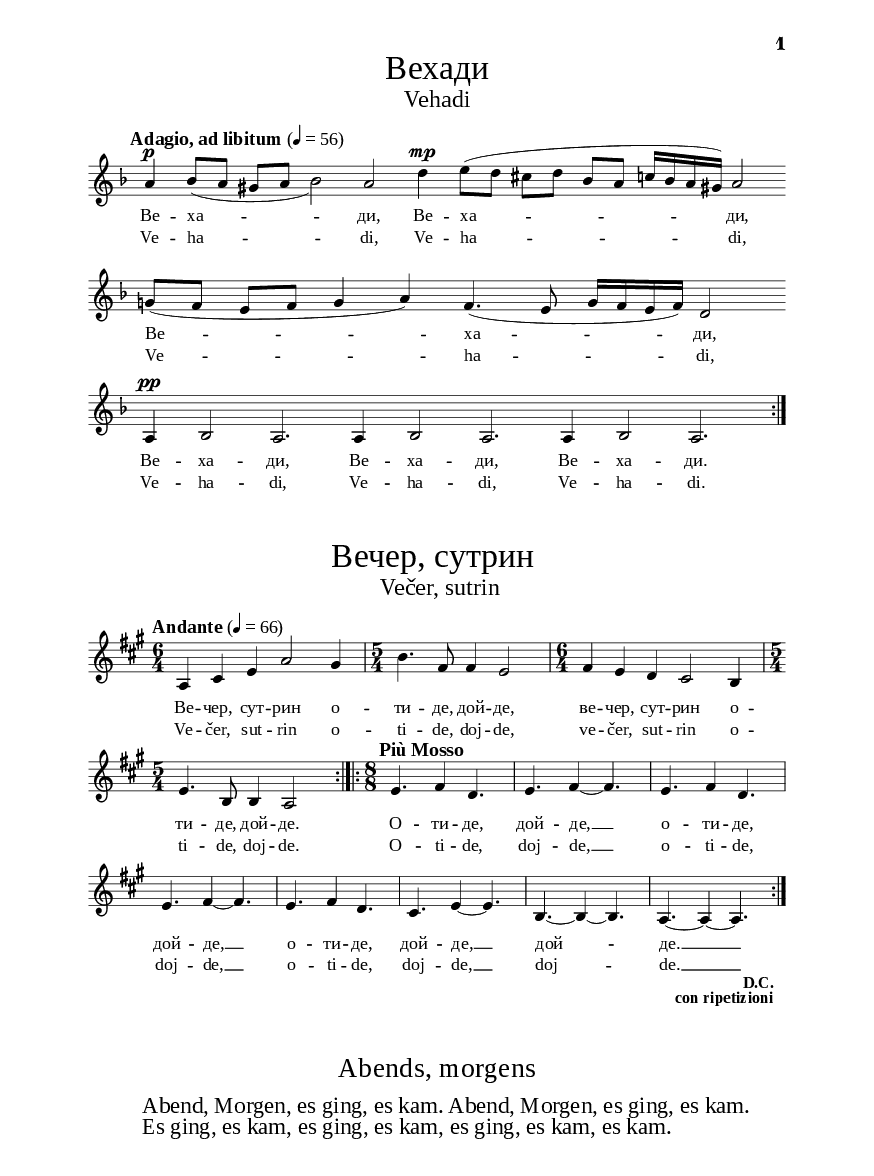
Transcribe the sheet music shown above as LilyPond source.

\version "2.24.4"

% include paper part and global functions
\include "include/globals.ily"

\bookpart {
  \label #'ref083_1
  \tocItem \markup "Вехади – Vehadi"
  \include "include/bookpart-paper.ily"
  \score {
    \include "include/score-layout.ily"

    \new Voice \absolute {
      \clef treble
      \key d \minor
      \tempoFunc "Adagio, ad libitum" 4 "56"
      \override Staff.BarLine.gap = 0.5
      \autoBeamOff
      \omit Score.TimeSignature
      \cadenzaOn % allows custom bar lines

      \slurDown a'4^\p bes'8 [ ( a'] gis' [a'] bes'2 ) \slurNeutral  a' d''4^\mp   e''8 ( [d''] cis'' [d''] bes' [a'] c''16 [bes' a' gis'!] ) a'2   \break

      \time 10/4 g'8 ([ f'] e' [f'] g'4 a' ) f'4. ( e'8 g'16 [f' e' f'] ) d'2 \break

      a4^\pp  bes2 a2. a4  bes2 a2. a4  bes2 a2. \bar ":|." \break
    }

    \addlyrics {
      Ве -- ха -- ди, Ве -- ха -- ди, Ве -- ха -- ди,
      Ве -- ха -- ди, Ве -- ха -- ди, Ве -- ха -- ди.
    }
    \addlyrics {
      Ve -- ha -- di, Ve -- ha -- di, Ve -- ha -- di,
      Ve -- ha -- di, Ve -- ha -- di, Ve -- ha -- di.
    }
    \header {
      title = \titleFunc "Вехади" "Vehadi"
    }

    \midi{}

  } % score
  %

  \markup \vspace #2

  \include "include/bookpart-paper.ily"
  \label #'ref083_2
  \tocItem \markup "Вечер, сутрин – Večer, sutrin"
  \score {
    \include "include/score-layout.ily"

    \new Voice \absolute {
      \clef treble
      \key a \major
      \time 6/4
      \tempoFunc "Andante" 4 "66"
      \autoBeamOff

      a4 cis' e' a'2 gis'4 |  \time 5/4  b'4. fis'8 fis'4 e'2 | \time 6/4  fis'4 e' d' cis'2 b4 \break |

      \time 5/4  e'4. b8 b4 a2 | \bar ":|.|:" \time 8/8 \tempo  "   Più Mosso"

      e'4. fis'4 d'4. | e'4. fis'4 ~ fis'4. | e'4. fis'4 d'4. \break |

      e'4. fis'4 ~ fis'4. |e'4. fis'4 d'4. | cis'4. e'4 ~ e'4. | b4. ~ b4 ~ b4. | a4. ~ a4 ~ a4. | \bar ":|."


    }

    \addlyrics {
      Ве -- чер,
      сут -- рин о -- ти -- де, дой -- де, ве -- чер,
      сут -- рин о -- ти -- де, дой -- де. О -- ти --
      де, дой -- де, __ о -- ти -- де, дой -- де, __ о -- ти
      -- де, дой -- де, __ дой -- де. __}

      \addlyrics {
        Ve -- čer,
        sut -- rin o -- ti -- de, doj -- de, ve -- čer,
        sut -- rin o -- ti -- de, doj -- de. O -- ti --
        de, doj -- de, __ o -- ti -- de, doj -- de, __ o -- ti
        -- de, doj -- de, __ doj -- de. __}
        \header {
          title = \titleFunc "Вечер, сутрин "" Večer, sutrin"
        }

        \midi{}

      } % score

   \markup \dc-two "D.C." "con ripetizioni"


 \markup \vspace #2
      % include foreign translation(s) of the song
      \version "2.24.4"

\markup \fill-line { \fontsize #deTitleFontSize "Abends, morgens" }
\markup \null
\markup \null
\markup \abs-fontsize #11 \override #`(baseline-skip . ,deCoupletBaselineSkip) {
  \fill-line {
    \hspace #0.1
    \column {
      \line {
        \bold "  "
        \column {
          "Abend, Morgen, es ging, es kam. Abend, Morgen, es ging, es kam."
          "Es ging, es kam, es ging, es kam, es ging, es kam, es kam."
        }
      }

    }\hspace #0.1
  }
}




    } % bookpart
